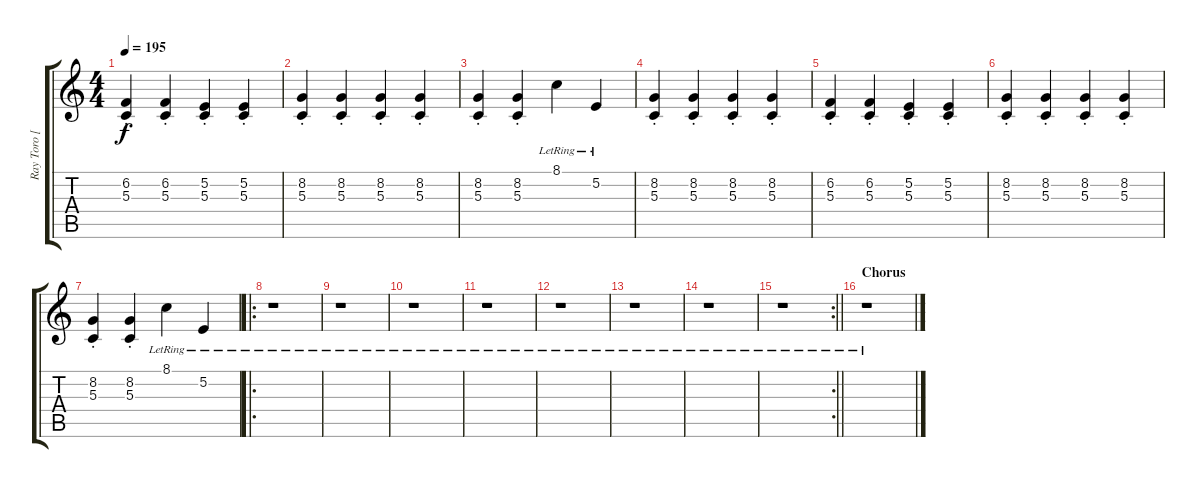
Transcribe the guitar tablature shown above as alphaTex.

\track ("Ray Toro [Clean]" "Ray Toro [") {instrument acousticgrandpiano}
\staff {score tabs}
\tuning (E4 B3 G3 D3 A2 E2) {hide}
\ts (4 4)
\tempo 195
\clef g2
\ks c
(6.2{st} 5.3{st}).4{dy f} (6.2{st} 5.3{st}).4 (5.2{st} 5.3{st}).4 (5.2{st} 5.3{st}).4 |
(8.2{st} 5.3{st}).4 (8.2{st} 5.3{st}).4 (8.2{st} 5.3{st}).4 (8.2{st} 5.3{st}).4 |
(8.2{st} 5.3{st}).4 (8.2{st} 5.3{st}).4 8.1{lr}.4 5.2{lr}.4 |
(8.2{st} 5.3{st}).4 (8.2{st} 5.3{st}).4 (8.2{st} 5.3{st}).4 (8.2{st} 5.3{st}).4 |
(6.2{st} 5.3{st}).4 (6.2{st} 5.3{st}).4 (5.2{st} 5.3{st}).4 (5.2{st} 5.3{st}).4 |
(8.2{st} 5.3{st}).4 (8.2{st} 5.3{st}).4 (8.2{st} 5.3{st}).4 (8.2{st} 5.3{st}).4 |
(8.2{st} 5.3{st}).4 (8.2{st} 5.3{st}).4 8.1{lr}.4 5.2{lr}.4 |
\ro
r.1 |
r.1 |
r.1 |
r.1 |
r.1 |
r.1 |
r.1 |
\rc 2
\barLineRight lightlight
r.1 |
\section ("" "Chorus")
r.1
